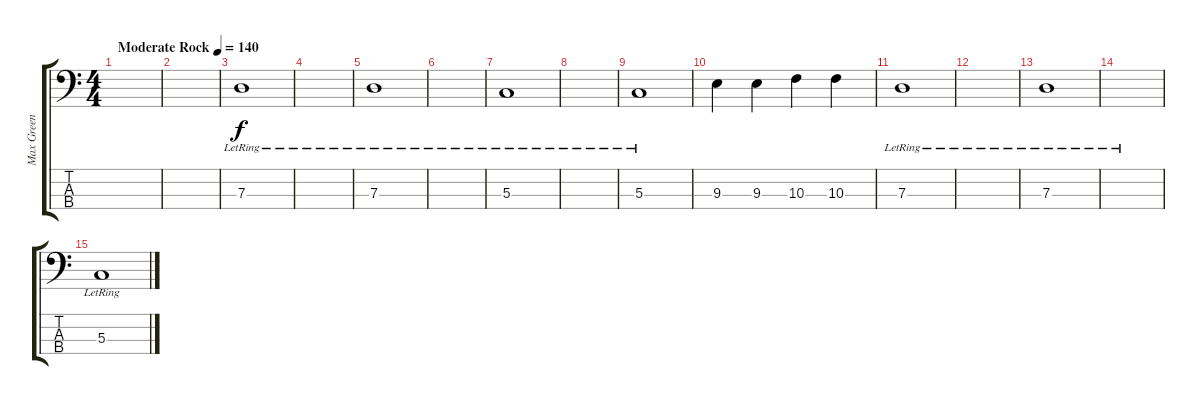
\track ("Max Green" "Max Green") {instrument electricbasspick}
\staff {score tabs}
\tuning (F2 C2 G1 C1) {hide}
\ts (4 4)
\tempo (140 "Moderate Rock")
\clef f4
\ks c
|
|
7.3{lr}.1 |
|
7.3{lr}.1 |
|
5.3{lr}.1 |
|
5.3{lr}.1 |
9.3.4 9.3.4 10.3.4 10.3.4 |
7.3{lr}.1 |
|
7.3{lr}.1 |
|
5.3{lr}.1
